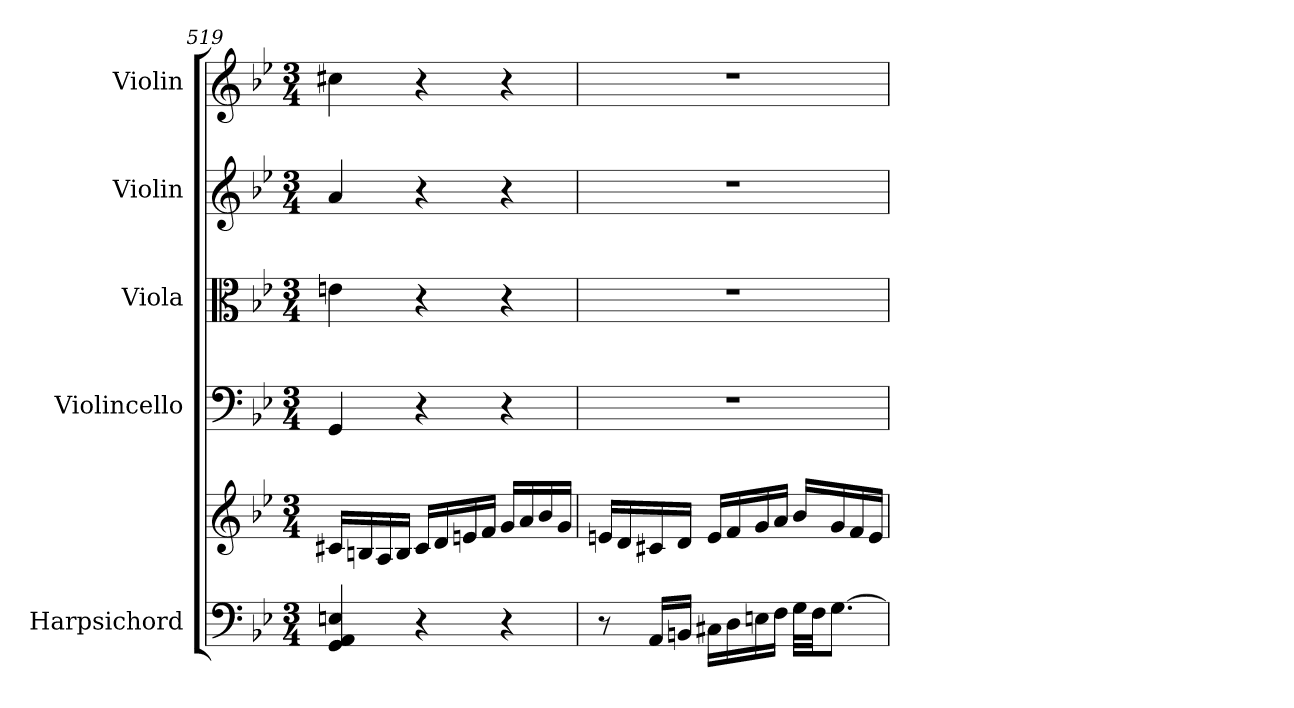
**kern	**kern	**kern	**kern	**kern	**kern
*part5	*part5	*part4	*part3	*part2	*part1
*staff6	*staff5	*staff4	*staff3	*staff2	*staff1
*I"Harpsichord	*	*I"Violincello	*I"Viola	*I"Violin	*I"Violin
*I'Hpschd	*	*I'Vc	*I'Vla	*I'Vln	*I'Vln
*clefF4	*clefG2	*clefF4	*clefC3	*clefG2	*clefG2
*k[b-e-]	*k[b-e-]	*k[b-e-]	*k[b-e-]	*k[b-e-]	*k[b-e-]
*M3/4	*M3/4	*M3/4	*M3/4	*M3/4	*M3/4
=519	=519	=519	=519	=519	=519
4GG/ 4AA/ 4En/	16c#X/LL	4GG/	4en\	4a/	4cc#X\
.	16Bn/	.	.	.	.
.	16A/	.	.	.	.
.	16B/JJ	.	.	.	.
4r	16c#/LL	4r	4r	4r	4r
.	16d/	.	.	.	.
.	16en/	.	.	.	.
.	16f/JJ	.	.	.	.
4r	16g/LL	4r	4r	4r	4r
.	16a/	.	.	.	.
.	16b-/	.	.	.	.
.	16g/JJ	.	.	.	.
=520	=520	=520	=520	=520	=520
8r	16en/LL	2.r	2.r	2.r	2.r
.	16d/	.	.	.	.
16AA/LL	16c#X/	.	.	.	.
16BBn/JJ	16d/JJ	.	.	.	.
16C#X\LL	16e/LL	.	.	.	.
16D\	16f/	.	.	.	.
16En\	16g/	.	.	.	.
16F\JJ	16a/JJ	.	.	.	.
32G\LLL	16b-/LL	.	.	.	.
32F\JJ	.	.	.	.	.
[8.G\J	16g/	.	.	.	.
.	16f/	.	.	.	.
.	16e/JJ	.	.	.	.
=	=	=	=	=	=
*-	*-	*-	*-	*-	*-
